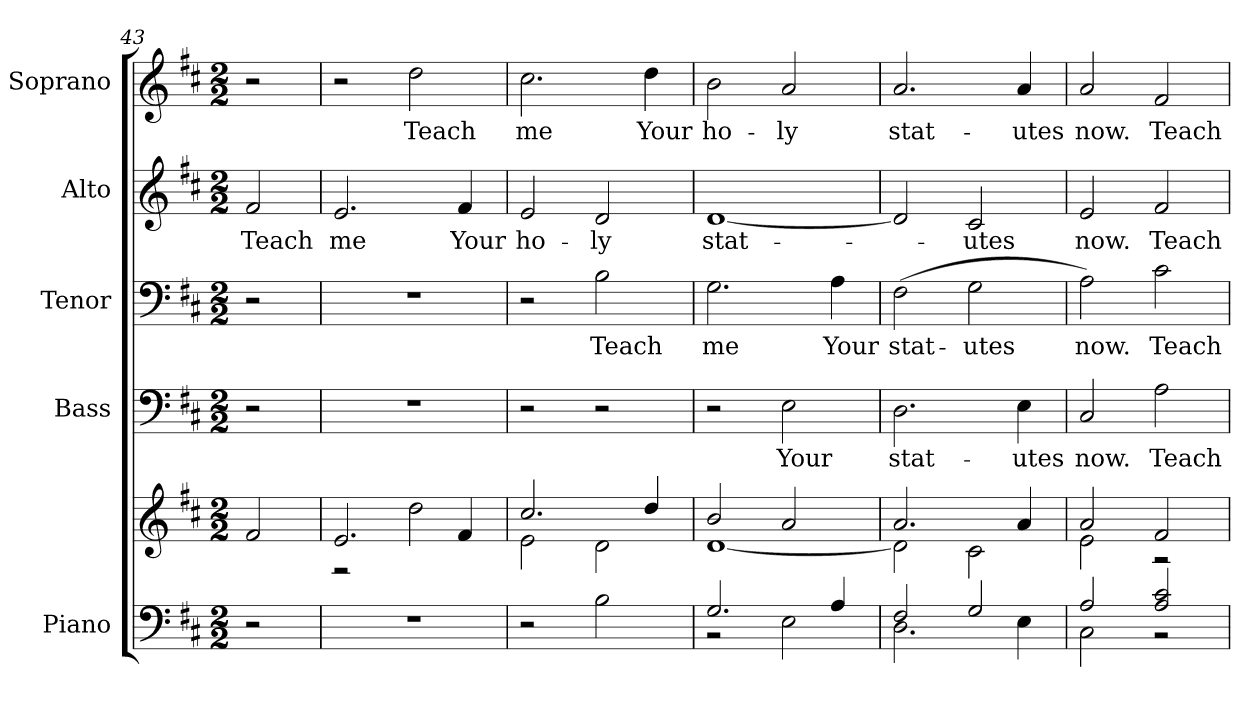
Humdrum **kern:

**kern	**kern	**kern	**text	**kern	**text	**kern	**text	**kern	**text
*part5	*part5	*part4	*part4	*part3	*part3	*part2	*part2	*part1	*part1
*staff6	*staff5	*staff4	*staff4	*staff3	*staff3	*staff2	*staff2	*staff1	*staff1
*I"Piano	*	*I"Bass	*	*I"Tenor	*	*I"Alto	*	*I"Soprano	*
*I'Pno.	*	*I'B.	*	*I'T.	*	*I'A.	*	*I'S.	*
*clefF4	*clefG2	*clefF4	*	*clefF4	*	*clefG2	*	*clefG2	*
*k[f#c#]	*k[f#c#]	*k[f#c#]	*	*k[f#c#]	*	*k[f#c#]	*	*k[f#c#]	*
*D:	*D:	*D:	*	*D:	*	*D:	*	*D:	*
*M2/2	*M2/2	*M2/2	*	*M2/2	*	*M2/2	*	*M2/2	*
=43	=43	=43	=43	=43	=43	=43	=43	=43	=43
!	!	!	!	!	!	!	!LO:LY:b:color=#000000	!	!
2r	2f#i/	2r	.	2r	.	2f#i/	Teach	2r	.
=44	=44	=44	=44	=44	=44	=44	=44	=44	=44
*	*^	*	*	*	*	*	*	*	*
!	!	!	!	!	!	!	!	!LO:LY:b:color=#000000	!	!
1r	2.ei/	2r	1r	.	1r	.	2.ei/	me	2r	.
!	!	!	!	!	!	!	!	!	!	!LO:LY:b:color=#000000
.	.	2ddi\	.	.	.	.	.	.	2ddi\	Teach
!	!	!	!	!	!	!	!	!LO:LY:b:color=#000000	!	!
.	4f#i/	.	.	.	.	.	4f#i/	Your	.	.
=45	=45	=45	=45	=45	=45	=45	=45	=45	=45	=45
!	!	!	!	!	!	!	!	!LO:LY:b:color=#000000	!	!
!	!	!	!	!	!	!	!	!	!	!LO:LY:b:color=#000000
2r	2.cc#i/	2ei\	2r	.	2r	.	2ei/	ho-	2.cc#i\	me
!	!	!	!	!	!	!LO:LY:b:color=#000000	!	!	!	!
!	!	!	!	!	!	!	!	!LO:LY:b:color=#000000	!	!
2Bi\	.	2di\	2r	.	2Bi\	Teach	2di/	-ly	.	.
!	!	!	!	!	!	!	!	!	!	!LO:LY:b:color=#000000
.	4ddi/	.	.	.	.	.	.	.	4ddi\	Your
!!LO:PB:g=z
=46	=46	=46	=46	=46	=46	=46	=46	=46	=46	=46
*^	*	*	*	*	*	*	*	*	*	*
!	!	!	!	!	!	!	!LO:LY:b:color=#000000	!	!	!	!
!	!	!	!	!	!	!	!	!	!LO:LY:b:color=#000000	!	!
!	!	!	!	!	!	!	!	!	!	!	!LO:LY:b:color=#000000
2.Gi/	2r	2bi/	[<1di	2r	.	2.Gi\	me	[<1di	stat-	2bi\	ho-
!	!	!	!	!	!LO:LY:b:color=#000000	!	!	!	!	!	!
!	!	!	!	!	!	!	!	!	!	!	!LO:LY:b:color=#000000
.	2Ei\	2ai/	.	2Ei\	Your	.	.	.	.	2ai/	-ly
!	!	!	!	!	!	!	!LO:LY:b:color=#000000	!	!	!	!
4Ai/	.	.	.	.	.	4Ai\	Your	.	.	.	.
=47	=47	=47	=47	=47	=47	=47	=47	=47	=47	=47	=47
!	!	!	!	!	!LO:LY:b:color=#000000	!	!	!	!	!	!
!	!	!	!	!	!	!	!LO:LY:b:color=#000000	!	!	!	!
!	!	!	!	!	!	!	!	!	!	!	!LO:LY:b:color=#000000
2F#i/	2.Di\	2.ai/	2di\]	2.Di\	stat-	(2F#i\	stat-	2di/]	.	2.ai/	stat-
!	!	!	!	!	!	!	!LO:LY:b:color=#000000	!	!	!	!
!	!	!	!	!	!	!	!	!	!LO:LY:b:color=#000000	!	!
2Gi/	.	.	2c#i\	.	.	2Gi\	utes	2c#i/	-utes	.	.
!	!	!	!	!	!LO:LY:b:color=#000000	!	!	!	!	!	!
!	!	!	!	!	!	!	!	!	!	!	!LO:LY:b:color=#000000
.	4Ei\	4ai/	.	4Ei\	-utes	.	.	.	.	4ai/	-utes
=48	=48	=48	=48	=48	=48	=48	=48	=48	=48	=48	=48
!	!	!	!	!	!LO:LY:b:color=#000000	!	!	!	!	!	!
!	!	!	!	!	!	!	!LO:LY:b:color=#000000	!	!	!	!
!	!	!	!	!	!	!	!	!	!LO:LY:b:color=#000000	!	!
!	!	!	!	!	!	!	!	!	!	!	!LO:LY:b:color=#000000
2Ai/	2C#i\	2ai/	2ei\	2C#i/	now.	2Ai\)	now.	2ei/	now.	2ai/	now.
!	!	!	!	!	!LO:LY:b:color=#000000	!	!	!	!	!	!
!	!	!	!	!	!	!	!LO:LY:b:color=#000000	!	!	!	!
!	!	!	!	!	!	!	!	!	!LO:LY:b:color=#000000	!	!
!	!	!	!	!	!	!	!	!	!	!	!LO:LY:b:color=#000000
2Ai/ 2c#i	2r	2f#i/	2r	2Ai\	Teach	2c#i\	Teach	2f#i/	Teach	2f#i/	Teach
*v	*v	*	*	*	*	*	*	*	*	*	*
*	*v	*v	*	*	*	*	*	*	*	*
=	=	=	=	=	=	=	=	=	=
*-	*-	*-	*-	*-	*-	*-	*-	*-	*-
